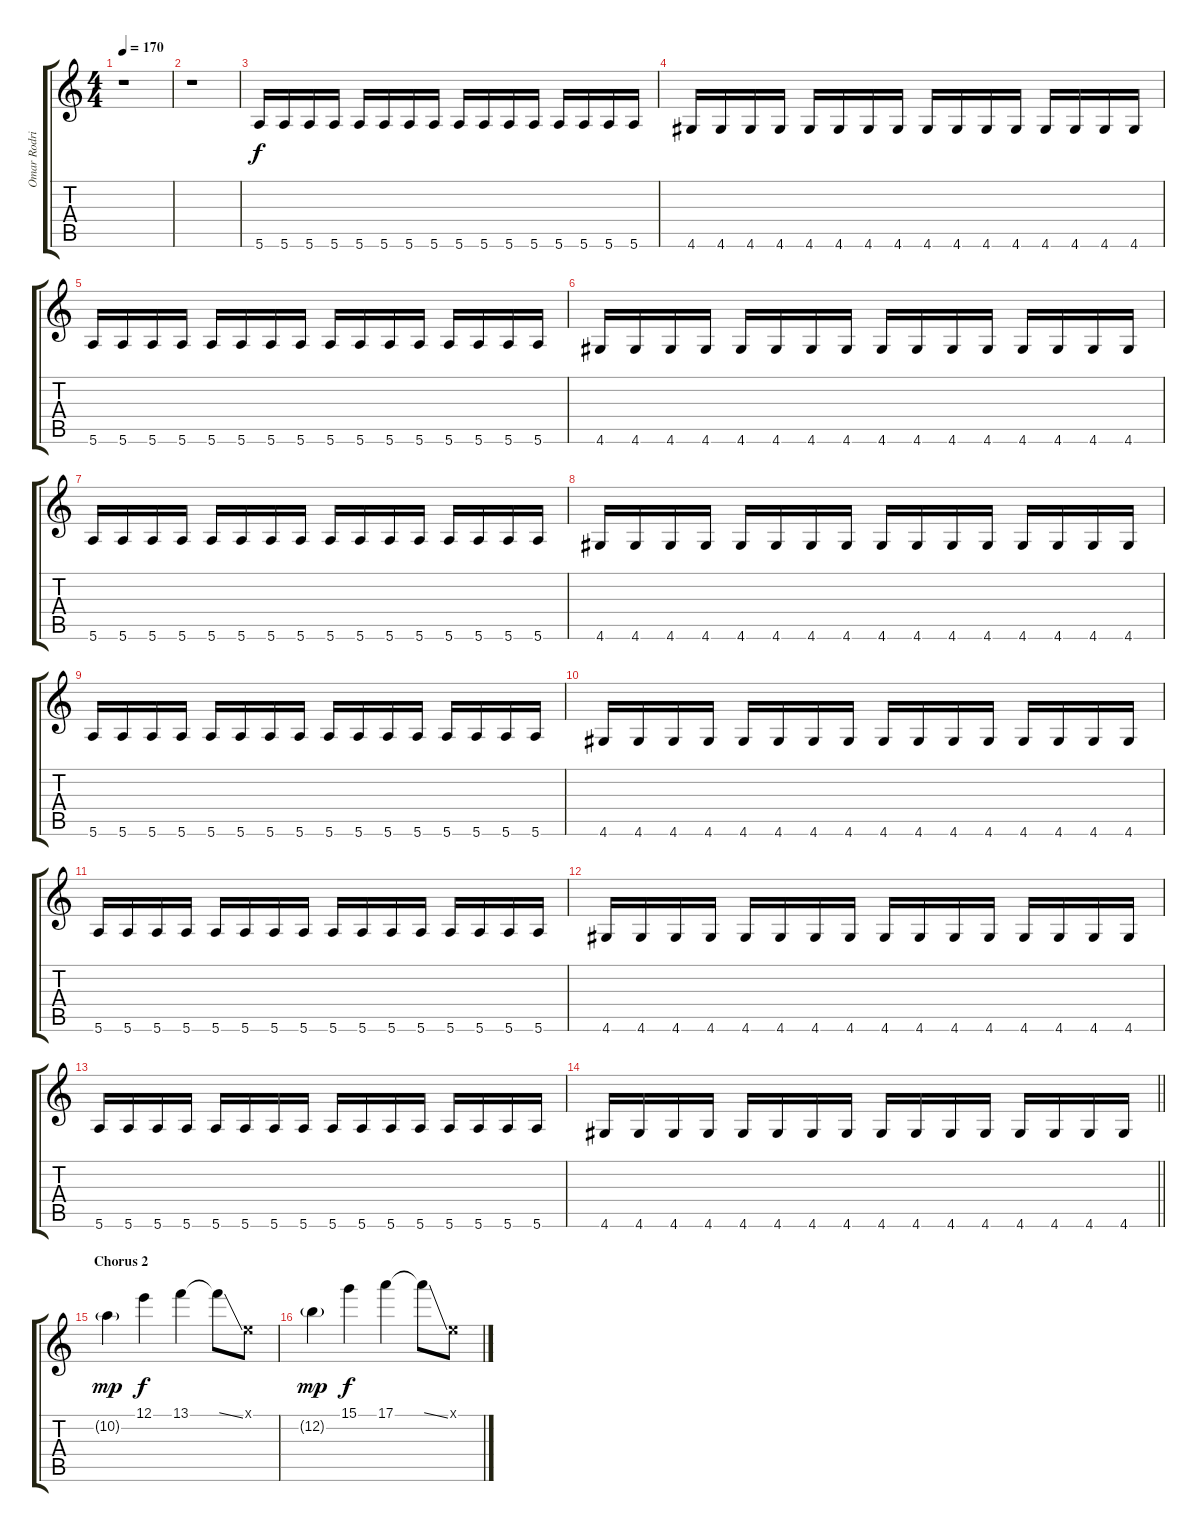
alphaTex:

\track ("Omar Rodriguez-Lopez [Guitar 1]" "Omar Rodri") {instrument distortionguitar}
\staff {score tabs}
\tuning (E4 B3 G3 D3 A2 E2) {hide}
\ts (4 4)
\tempo 170
\clef g2
\ks c
r.1{dy f} |
r.1 |
5.6.16{volume 13} 5.6.16 5.6.16 5.6.16 5.6.16 5.6.16 5.6.16 5.6.16 5.6.16 5.6.16 5.6.16 5.6.16 5.6.16 5.6.16 5.6.16 5.6.16 |
4.6.16 4.6.16 4.6.16 4.6.16 4.6.16 4.6.16 4.6.16 4.6.16 4.6.16 4.6.16 4.6.16 4.6.16 4.6.16 4.6.16 4.6.16 4.6.16 |
5.6.16 5.6.16 5.6.16 5.6.16 5.6.16 5.6.16 5.6.16 5.6.16 5.6.16 5.6.16 5.6.16 5.6.16 5.6.16 5.6.16 5.6.16 5.6.16 |
4.6.16 4.6.16 4.6.16 4.6.16 4.6.16 4.6.16 4.6.16 4.6.16 4.6.16 4.6.16 4.6.16 4.6.16 4.6.16 4.6.16 4.6.16 4.6.16 |
5.6.16 5.6.16 5.6.16 5.6.16 5.6.16 5.6.16 5.6.16 5.6.16 5.6.16 5.6.16 5.6.16 5.6.16 5.6.16 5.6.16 5.6.16 5.6.16 |
4.6.16 4.6.16 4.6.16 4.6.16 4.6.16 4.6.16 4.6.16 4.6.16 4.6.16 4.6.16 4.6.16 4.6.16 4.6.16 4.6.16 4.6.16 4.6.16 |
5.6.16 5.6.16 5.6.16 5.6.16 5.6.16 5.6.16 5.6.16 5.6.16 5.6.16 5.6.16 5.6.16 5.6.16 5.6.16 5.6.16 5.6.16 5.6.16 |
4.6.16 4.6.16 4.6.16 4.6.16 4.6.16 4.6.16 4.6.16 4.6.16 4.6.16 4.6.16 4.6.16 4.6.16 4.6.16 4.6.16 4.6.16 4.6.16 |
5.6.16 5.6.16 5.6.16 5.6.16 5.6.16 5.6.16 5.6.16 5.6.16 5.6.16 5.6.16 5.6.16 5.6.16 5.6.16 5.6.16 5.6.16 5.6.16 |
4.6.16 4.6.16 4.6.16 4.6.16 4.6.16 4.6.16 4.6.16 4.6.16 4.6.16 4.6.16 4.6.16 4.6.16 4.6.16 4.6.16 4.6.16 4.6.16 |
5.6.16 5.6.16 5.6.16 5.6.16 5.6.16 5.6.16 5.6.16 5.6.16 5.6.16 5.6.16 5.6.16 5.6.16 5.6.16 5.6.16 5.6.16 5.6.16 |
\barLineRight lightlight
4.6.16 4.6.16 4.6.16 4.6.16 4.6.16 4.6.16 4.6.16 4.6.16 4.6.16 4.6.16 4.6.16 4.6.16 4.6.16 4.6.16 4.6.16 4.6.16 |
\section ("" "Chorus 2")
10.2{g}.4{dy mp} 12.1.4{dy f} 13.1.4 13.1{ss t}.8 0.1{x}.8 |
12.2{g}.4{dy mp} 15.1.4{dy f} 17.1.4 17.1{ss t}.8 0.1{x}.8
